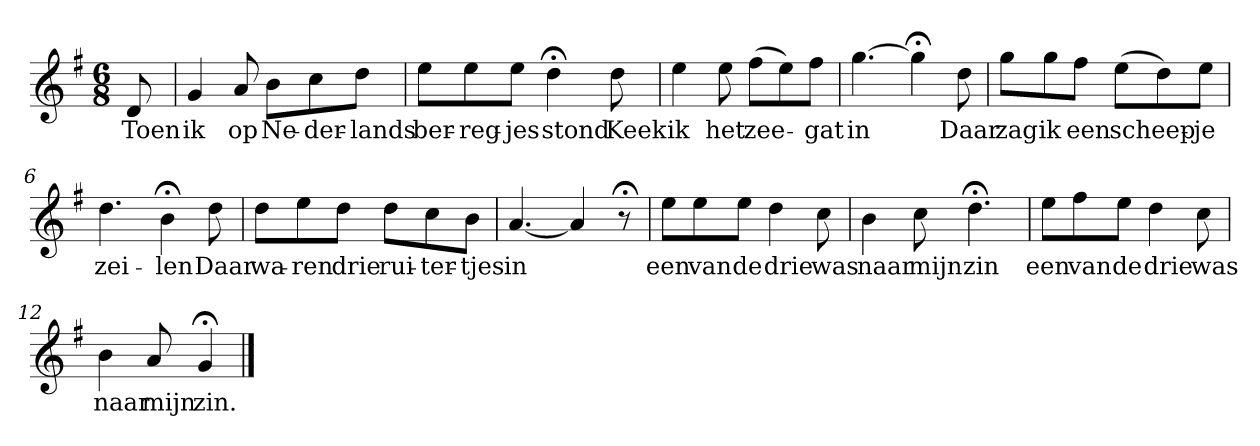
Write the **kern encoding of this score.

**kern	**text
*part1	*part1
*staff1	*staff1
*k[f#]	*
*G:	*
*M6/8	*
*MM120	*
=	=
8d	Toen
=1	=1
4g	ik
8a	op
8bL	Ne-
8cc	-der-
8ddJ	-lands
=2	=2
8eeL	ber-
8ee	-reg-
8eeJ	-jes
4dd;<	stond
8dd	Keek
=3	=3
4ee	ik
8ee	het
(8ff#L	zee-
8ee)	.
8ff#J	-gat
=4	=4
[4.gg	in
4gg;<]	.
8dd	Daar
=5	=5
8ggL	zag
8gg	ik
8ff#J	een
(8eeL	scheep-
8dd)	.
8eeJ	-je
=6	=6
4.dd	zei-
4b;<	-len
8dd	Daar
=7	=7
8ddL	wa-
8ee	-ren
8ddJ	drie
8ddL	rui-
8cc	-ter-
8bJ	-tjes
=8	=8
[4.a	in
4a]	.
8r;<	.
=9	=9
8eeL	een
8ee	van
8eeJ	de
4dd	drie
8cc	was
=10	=10
4b	naar
8cc	mijn
4.dd;<	zin
=11	=11
8eeL	een
8ff#	van
8eeJ	de
4dd	drie
8cc	was
=12	=12
4b	naar
8a	mijn
4g;<	zin.
==	==
*-	*-
